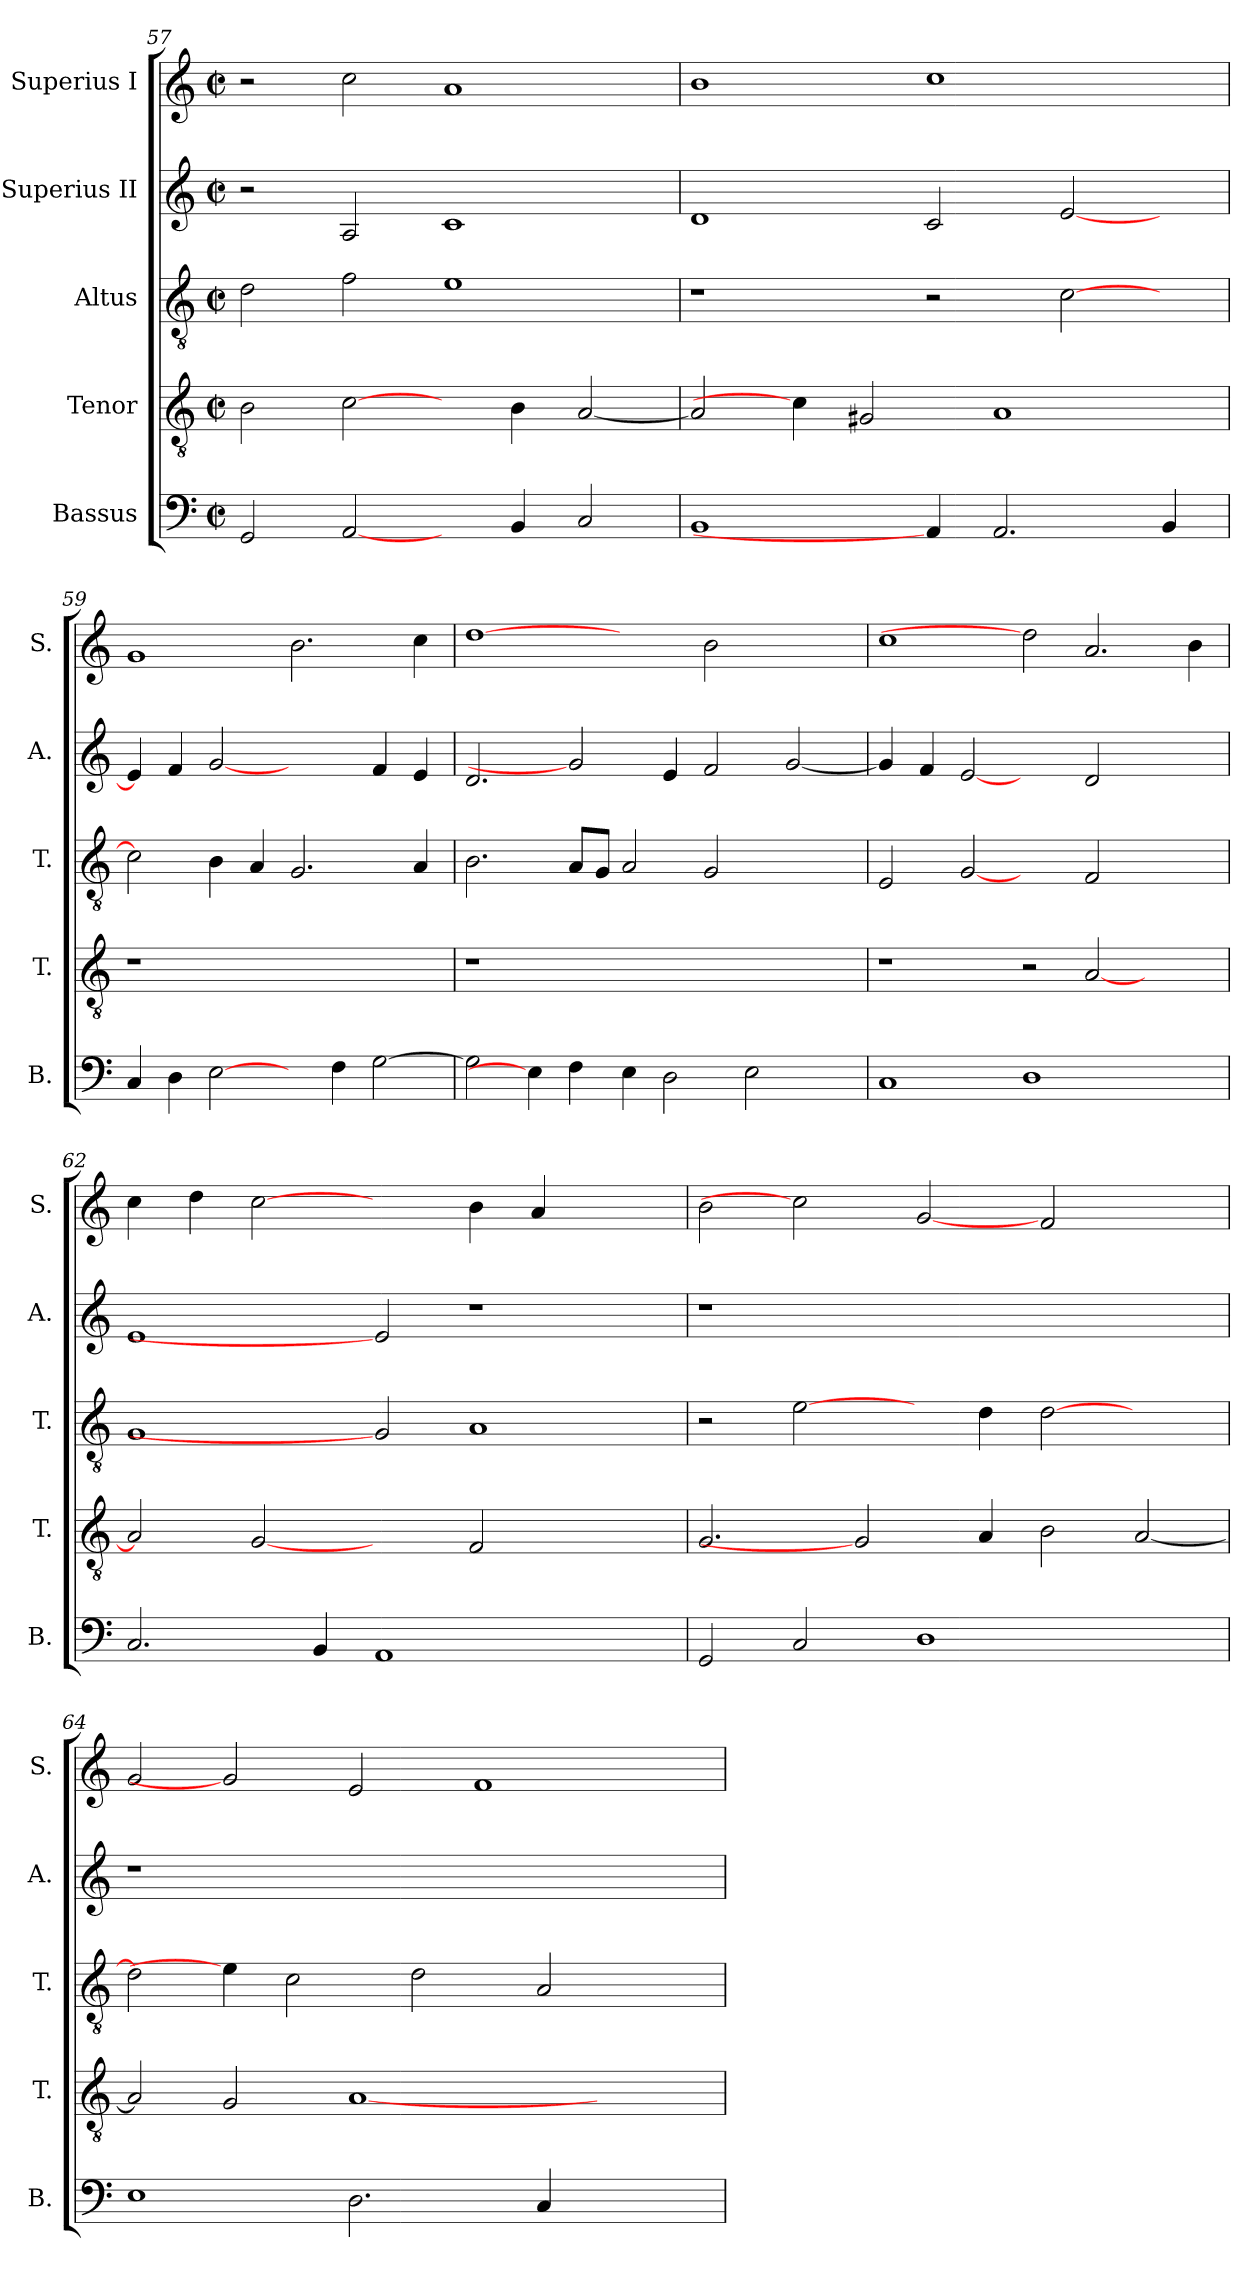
**kern	**kern	**kern	**kern	**kern
*part5	*part4	*part3	*part2	*part1
*staff5	*staff4	*staff3	*staff2	*staff1
*I"Bassus	*I"Tenor	*I"Altus	*I"Superius II	*I"Superius I
*I'B.	*I'T.	*I'T.	*I'A.	*I'S.
*clefF4	*clefGv2	*clefGv2	*clefG2	*clefG2
*	*ITrd7c12	*ITrd7c12	*	*
*k[]	*k[]	*k[]	*k[]	*k[]
*C:	*C:	*C:	*C:	*C:
*M2/2	*M2/2	*M2/2	*M2/2	*M2/2
*met(c|)	*met(c|)	*met(c|)	*met(c|)	*met(c|)
=57	=57	=57	=57	=57
2GGi/	2BBi\	2Di\	2r	2r
[2AAi/	[2Ci\	2Fi\	2Ai/	2cci\
4ryy	4ryy	1Ei	1ci	1ai
4BBi/	4BBi\	.	.	.
2Ci/	[<2AAi/	.	.	.
!!LO:PB:g=z
=58	=58	=58	=58	=58
1BBi	2AAi/]	1r	1di	1bi
.	4Ci\]	.	.	.
.	2GG#Xi/	.	.	.
4AAi/]	.	2r	2ci/	1cci
2.AAi/	1AAi	.	.	.
.	.	[>2Ci\	[<2ei/	.
4BBi/	.	4ryy	4ryy	4ryy
=59	=59	=59	=59	=59
!	!LO:N:vis=1	!	!	!
4Ci/	1r	2Ci\]	4ei/]	1gi
4Di\	.	.	4fi/	.
[2Ei\	.	4BBi\	[2gi	.
.	.	4AAi/	.	.
4ryy	1ryy	2.GGi/	2ryy	2.bi\
4Fi\	.	.	.	.
[>2Gi\	.	.	4fi/	.
.	.	4AAi/	4ei/	4cci\
=60	=60	=60	=60	=60
!	!LO:N:vis=1	!	!	!
2Gi\]	1r	2.BBi\	2.di/	[1ddi
4Ei\]	.	.	.	.
4Fi\	.	8AAi/L	2gi]	.
.	.	8GGi/J	.	.
4Ei\	1.ryy	2AAi/	.	2ryy
2Di\	.	.	4ei/	.
.	.	2GGi/	2fi/	2bi\
2Ei\	.	.	.	.
.	.	2ryy	[<2gi/	2ryy
4ryy	.	.	.	.
=61	=61	=61	=61	=61
1Ci	1r	2EEi/	4gi/]	1cci
.	.	.	4fi/	.
.	.	[2GGi	[2ei	.
1Di	2r	2ryy	2ryy	2ddi]
.	[<2AAi/	2FFi/	2di/	2.ai/
2ryy	2ryy	2ryy	2ryy	.
.	.	.	.	4bi\
=62	=62	=62	=62	=62
2.Ci/	2AAi/]	1GGi	1ei	4cci\
.	.	.	.	4ddi\
.	[2GGi	.	.	[2cci
4BBi/	.	.	.	.
1AAi	2ryy	2GGi]	2ei]	2ryy
.	2FFi/	1AAi	1r	4bi\
.	.	.	.	4ai/
2ryy	2ryy	.	.	2ryy
!!LO:LB:g=z
=63	=63	=63	=63	=63
!	!	!	!LO:N:vis=1	!
2GGi/	2.GGi/	2r	1r	2bi\
2Ci/	.	[2Ei\	.	2cci]
.	2GGi]	.	.	.
1Di	.	4ryy	1.ryy	[2gi
.	4AAi/	4Di\	.	.
.	2BBi\	[>2Di\	.	2fi/
2ryy	[<2AAi/	2ryy	.	2ryy
=64	=64	=64	=64	=64
!	!	!	!LO:N:vis=1	!
1Ei	2AAi/]	2Di\]	1r	2gi/
.	2GGi/	4Ei\]	.	2gi]
.	.	2Ci\	.	.
2.Di\	[<1AAi	.	1.ryy	2ei/
.	.	2Di\	.	.
.	.	.	.	1fi
4Ci/	.	2AAi/	.	.
2ryy	2ryy	.	.	.
.	.	4ryy	.	.
=	=	=	=	=
*-	*-	*-	*-	*-
